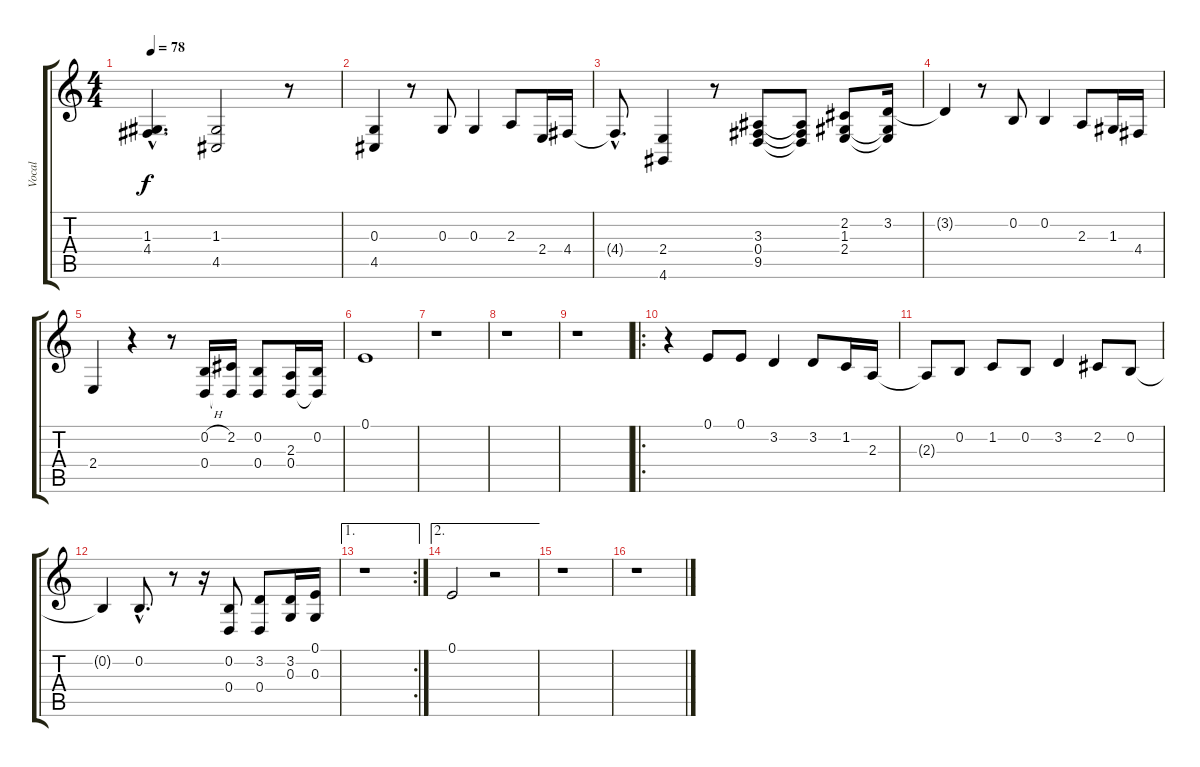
\track ("Vocal" "Vocal") {instrument tangoaccordion}
\staff {score tabs}
\tuning (E4 B3 G3 D3 A2 E2) {hide}
\ts (4 4)
\tempo 78
\clef g2
\ks c
(1.3{hac} 4.4{hac t}).4{d dy f} (1.3 4.5).2 r.8 |
(0.3 4.5).4 r.8 0.3.8 0.3.4 2.3.8 2.4.16 4.4.16 |
4.4{hac t}.8{d} (2.4 4.6).4 r.8 (3.3 0.4 9.5).8 (3.3{t} 0.4{t} 9.5{t}).8 (2.2 1.3 2.4).8 (3.2 1.3{t} 2.4{t}).16 |
3.2{t}.4 r.8 0.2.8 0.2.4 2.3.8 1.3.16 4.4.16 |
2.4.4 r.4 r.8 (0.2{h} 0.4).16 (2.2 0.4{t}).16 (0.2 0.4).8 (2.3 0.4).16 (0.2 0.4{t}).16 |
0.1.1 |
r.1 |
r.1 |
r.1 |
\ro
r.4 0.1.8 0.1.8 3.2.4 3.2.8 1.2.16 2.3.16 |
2.3{t}.8 0.2.8 1.2.8 0.2.8 3.2.4 2.2.8 0.2.8 |
0.2{t}.4 0.2{hac}.8{d} r.8 r.16 (0.2 0.4).8 (3.2 0.4).8 (3.2 0.3).16 (0.1 0.3).16 |
\ae 1
\rc 2
r.1 |
\ae 2
0.1.2 r.2 |
r.1 |
r.1
